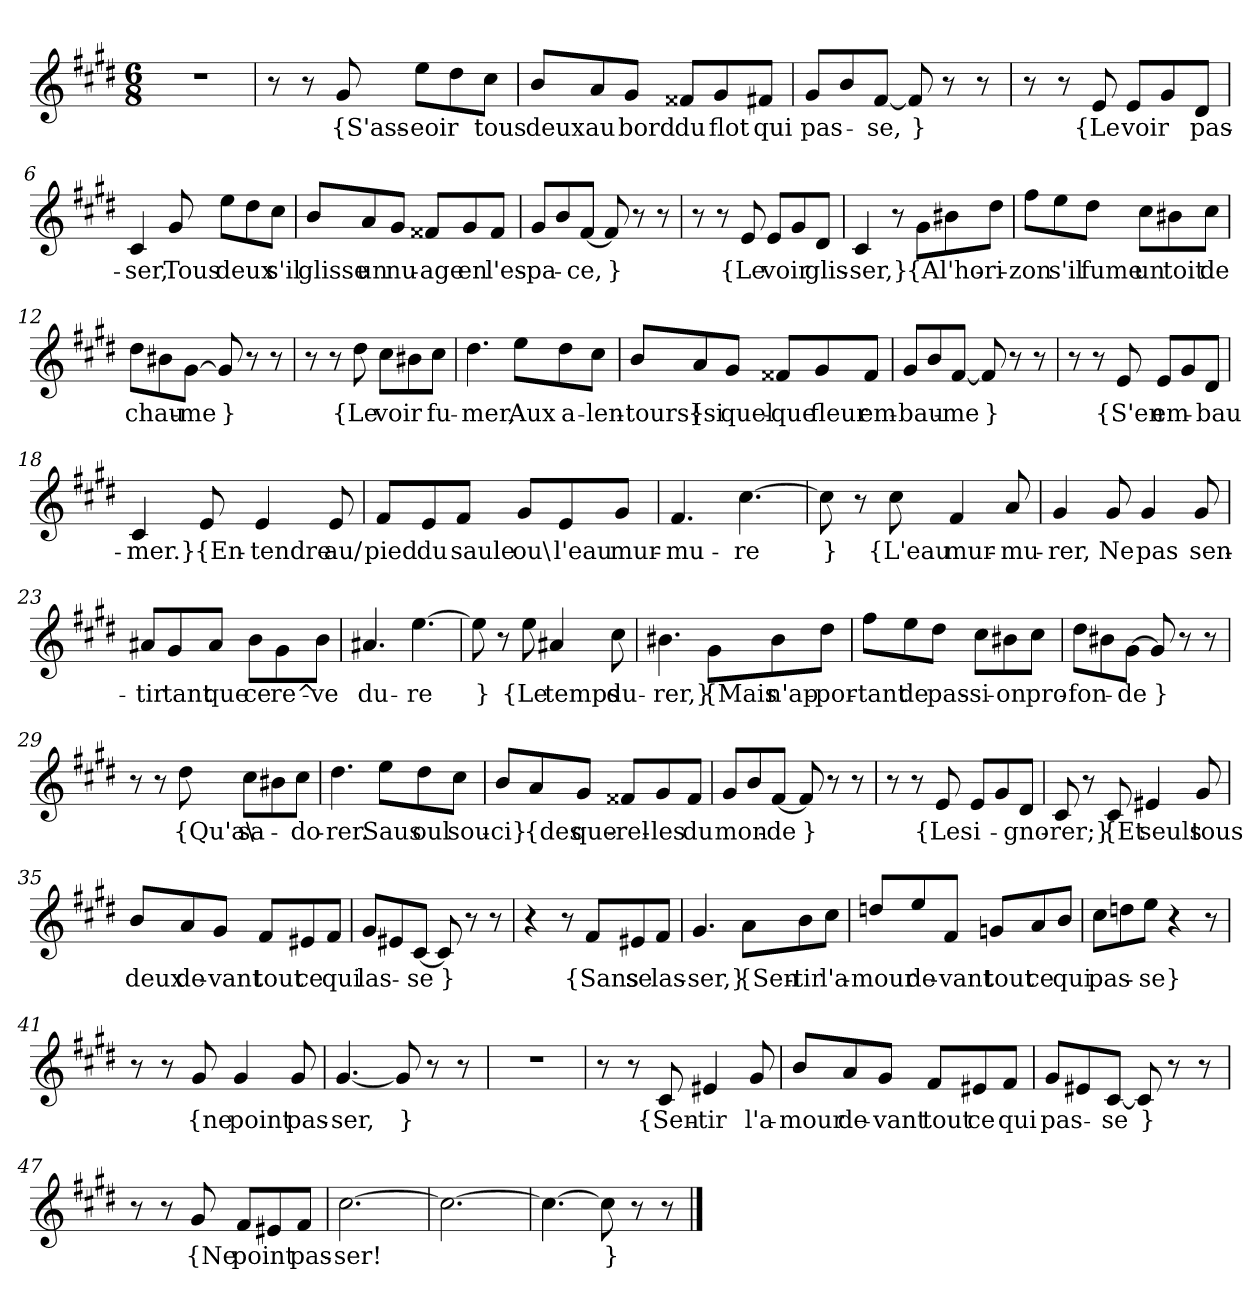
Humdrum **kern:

**kern	**text
*part1	*part1
*staff1	*staff1
*clefG2	*
*k[f#c#g#d#]	*
*M6/8	*
=1	=1
2.r	.
=2	=2
8r	.
8r	.
8g#	{S'ass-
8ee\L	-eoir
8dd#\	.
8cc#\J	tous
=3	=3
8b/L	deux
8a/	au
8g#/J	bord
8f##X/L	du
8g#/	flot
8f#X/J	qui
=4	=4
8g#/L	pas-
8b/	.
[8f#/J	-se,
8f#]	}
8r	.
8r	.
=5	=5
8r	.
8r	.
8e	{Le
8e/L	voir
8g#/	.
8d#/J	pas-
=6	=6
4c#	-ser,
8g#	Tous
8ee\L	deux
8dd#\	.
8cc#\J	s'il
=7	=7
8b/L	glisse
8a/	un
8g#/J	nu-
8f##X/L	-age
8g#/	en
8f##/J	l'es-
=8	=8
8g#/L	-pa-
8b/	.
[8f#/J	-ce,
8f#]	}
8r	.
8r	.
=9	=9
8r	.
8r	.
8e	{Le
8e/L	voir
8g#/	.
8d#/J	glis-
=10	=10
4c#	-ser,}
8r	.
8g#\L	{A
8b#X\	l'ho-
8dd#\J	-ri-
=11	=11
8ff#\L	-zon
8ee\	s'il
8dd#\J	fume
8cc#\L	un
8b#X\	toit
8cc#\J	de
=12	=12
8dd#\L	chau-
8b#X\	.
[8g#\J	-me
8g#]	}
8r	.
8r	.
=13	=13
8r	.
8r	.
8dd#	{Le
8cc#\L	voir
8b#X\	.
8cc#\J	fu-
=14	=14
4.dd#	-mer,
8ee\L	Aux
8dd#\	a-
8cc#\J	-len-
=15	=15
8b/L	-tours}
8a/	{si
8g#/J	quel-
8f##X/L	-que
8g#/	fleur
8f##/J	em-
=16	=16
8g#/L	-bau-
8b/	.
[8f#/J	-me
8f#]	}
8r	.
8r	.
=17	=17
8r	.
8r	.
8e	{S'en
8e/L	em-
8g#/	.
8d#/J	-bau-
=18	=18
4c#	-mer.}
8e	{En-
4e	-tendre
8e	au/
=19	=19
8f#/L	pied
8e/	du
8f#/J	saule
8g#/L	ou\
8e/	l'eau
8g#/J	mur-
=20	=20
4.f#	-mu-
[4.cc#	-re
=21	=21
8cc#]	}
8r	.
8cc#	{L'eau
4f#	-mur-
8a	-mu-
=22	=22
4g#	-rer,
8g#	Ne
4g#	pas
8g#	sen-
=23	=23
8a#X/L	-tir
8g#/	tant
8a#/J	que
8b\L	ce
8g#\	re^-
8b\J	-ve
=24	=24
4.a#X	du-
[4.ee	-re
=25	=25
8ee]	}
8r	.
8ee	{Le
4a#X	temps
8cc#	du-
=26	=26
4.b#X	-rer,}
8g#\L	{Mais
8b#\	n'ap-
8dd#\J	-por-
=27	=27
8ff#\L	-tant
8ee\	de
8dd#\J	pas-
8cc#\L	-si-
8b#X\	-on
8cc#\J	pro-
=28	=28
8dd#\L	-fon-
8b#X\	.
[8g#\J	-de
8g#]	}
8r	.
8r	.
=29	=29
8r	.
8r	.
8dd#	{Qu'a\
8cc#\L	sa-
8b#X\	.
8cc#\J	-do-
=30	=30
4.dd#	-rer.
8ee\L	Saus
8dd#\	oul
8cc#\J	sou-
=31	=31
8b/L	-ci}
8a/	{des
8g#/J	que-
8f##X/L	-rel-
8g#/	-les
8f##/J	du
=32	=32
8g#/L	mon-
8b/	.
[8f#/J	-de
8f#]	}
8r	.
8r	.
=33	=33
8r	.
8r	.
8e	{Les
8e/L	i-
8g#/	.
8d#/J	-gno-
=34	=34
8c#	-rer;}
8r	.
8c#	{Et
4e#X	seuls
8g#	tous
=35	=35
8b/L	deux
8a/	de-
8g#/J	-vant
8f#/L	tout
8e#X/	ce
8f#/J	qui
=36	=36
8g#/L	las-
8e#X/	.
[8c#/J	-se
8c#]	}
8r	.
8r	.
=37	=37
4r	.
8r	.
8f#/L	{Sans
8e#X/	se
8f#/J	las-
=38	=38
4.g#	-ser,}
8a\L	{Sen-
8b\	-tir
8cc#\J	l'a-
=39	=39
8ddn/L	-mour
8ee/	de-
8f#/J	-vant
8gn/L	tout
8a/	ce
8b/J	qui
=40	=40
8cc#\L	pas-
8ddn\	.
8ee\J	-se}
4r	.
8r	.
=41	=41
8r	.
8r	.
8g#	{ne
4g#	point
8g#	pas-
=42	=42
[4.g#	-ser,
8g#]	}
8r	.
8r	.
=43	=43
2.r	.
=44	=44
8r	.
8r	.
8c#	{Sen-
4e#X	-tir
8g#	l'a-
=45	=45
8b/L	-mour
8a/	de-
8g#/J	-vant
8f#/L	tout
8e#X/	ce
8f#/J	qui
=46	=46
8g#/L	pas-
8e#X/	.
[8c#/J	-se
8c#]	}
8r	.
8r	.
=47	=47
8r	.
8r	.
8g#	{Ne
8f#/L	point
8e#X/	.
8f#/J	pas-
=48	=48
[2.cc#	-ser!
=49	=49
2.cc#_	.
=50	=50
4.cc#_	.
8cc#]	}
8r	.
8r	.
==	==
*-	*-
